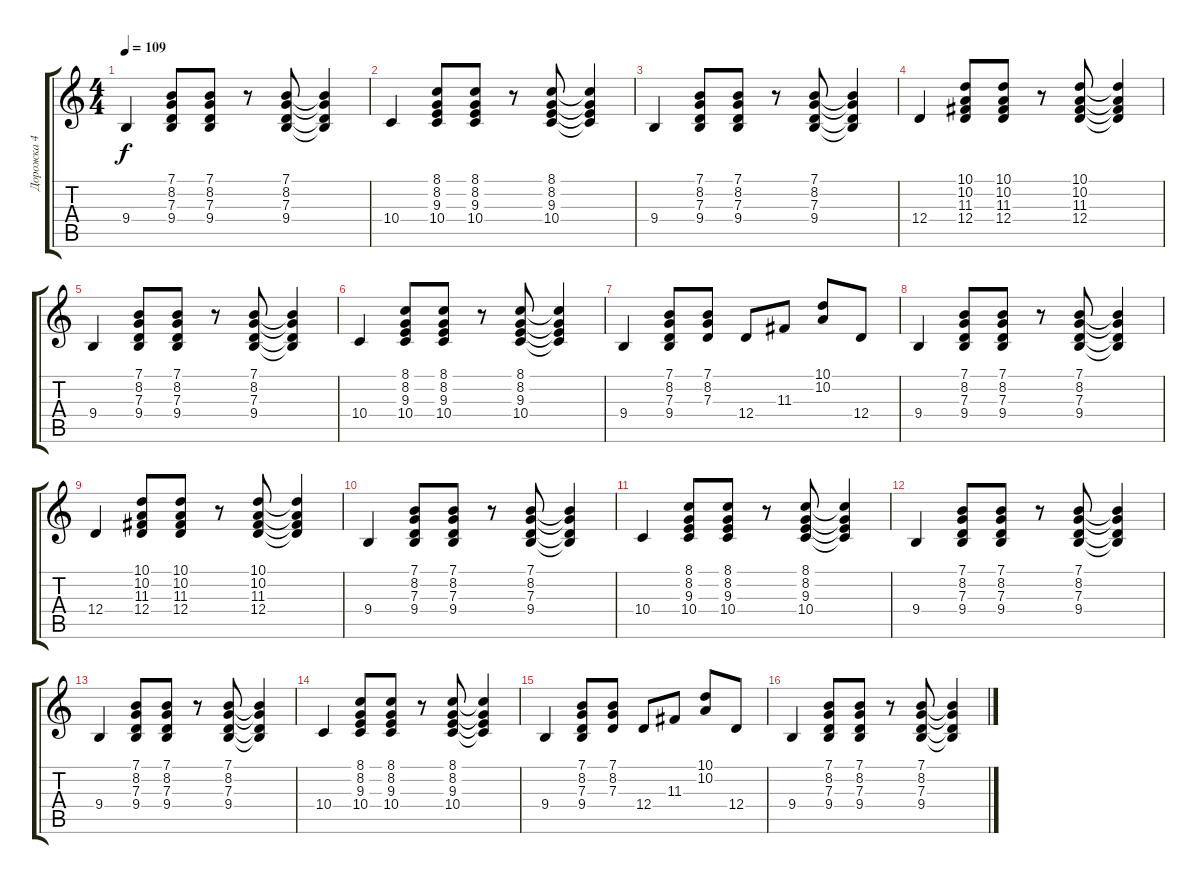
\track ("Дорожка 4" "Дорожка 4") {instrument fx4atmosphere}
\staff {score tabs}
\tuning (E4 B3 G3 D3 A2 E2) {hide}
\ts (4 4)
\tempo 109
\clef g2
\ks c
9.4.4{dy f} (7.1 8.2 7.3 9.4).8 (7.1 8.2 7.3 9.4).8 r.8 (7.1 8.2 7.3 9.4).8 (7.1{t} 8.2{t} 7.3{t} 9.4{t}).4 |
10.4.4 (8.1 8.2 9.3 10.4).8 (8.1 8.2 9.3 10.4).8 r.8 (8.1 8.2 9.3 10.4).8 (8.1{t} 8.2{t} 9.3{t} 10.4{t}).4 |
9.4.4 (7.1 8.2 7.3 9.4).8 (7.1 8.2 7.3 9.4).8 r.8 (7.1 8.2 7.3 9.4).8 (7.1{t} 8.2{t} 7.3{t} 9.4{t}).4 |
12.4.4 (10.1 10.2 11.3 12.4).8 (10.1 10.2 11.3 12.4).8 r.8 (10.1 10.2 11.3 12.4).8 (10.1{t} 10.2{t} 11.3{t} 12.4{t}).4 |
9.4.4 (7.1 8.2 7.3 9.4).8 (7.1 8.2 7.3 9.4).8 r.8 (7.1 8.2 7.3 9.4).8 (7.1{t} 8.2{t} 7.3{t} 9.4{t}).4 |
10.4.4 (8.1 8.2 9.3 10.4).8 (8.1 8.2 9.3 10.4).8 r.8 (8.1 8.2 9.3 10.4).8 (8.1{t} 8.2{t} 9.3{t} 10.4{t}).4 |
9.4.4 (7.1 8.2 7.3 9.4).8 (7.1 8.2 7.3).8 12.4.8 11.3.8 (10.1 10.2).8 12.4.8 |
9.4.4 (7.1 8.2 7.3 9.4).8 (7.1 8.2 7.3 9.4).8 r.8 (7.1 8.2 7.3 9.4).8 (7.1{t} 8.2{t} 7.3{t} 9.4{t}).4 |
12.4.4 (10.1 10.2 11.3 12.4).8 (10.1 10.2 11.3 12.4).8 r.8 (10.1 10.2 11.3 12.4).8 (10.1{t} 10.2{t} 11.3{t} 12.4{t}).4 |
9.4.4 (7.1 8.2 7.3 9.4).8 (7.1 8.2 7.3 9.4).8 r.8 (7.1 8.2 7.3 9.4).8 (7.1{t} 8.2{t} 7.3{t} 9.4{t}).4 |
10.4.4 (8.1 8.2 9.3 10.4).8 (8.1 8.2 9.3 10.4).8 r.8 (8.1 8.2 9.3 10.4).8 (8.1{t} 8.2{t} 9.3{t} 10.4{t}).4 |
9.4.4 (7.1 8.2 7.3 9.4).8 (7.1 8.2 7.3 9.4).8 r.8 (7.1 8.2 7.3 9.4).8 (7.1{t} 8.2{t} 7.3{t} 9.4{t}).4 |
9.4.4 (7.1 8.2 7.3 9.4).8 (7.1 8.2 7.3 9.4).8 r.8 (7.1 8.2 7.3 9.4).8 (7.1{t} 8.2{t} 7.3{t} 9.4{t}).4 |
10.4.4 (8.1 8.2 9.3 10.4).8 (8.1 8.2 9.3 10.4).8 r.8 (8.1 8.2 9.3 10.4).8 (8.1{t} 8.2{t} 9.3{t} 10.4{t}).4 |
9.4.4 (7.1 8.2 7.3 9.4).8 (7.1 8.2 7.3).8 12.4.8 11.3.8 (10.1 10.2).8 12.4.8 |
9.4.4 (7.1 8.2 7.3 9.4).8 (7.1 8.2 7.3 9.4).8 r.8 (7.1 8.2 7.3 9.4).8 (7.1{t} 8.2{t} 7.3{t} 9.4{t}).4
